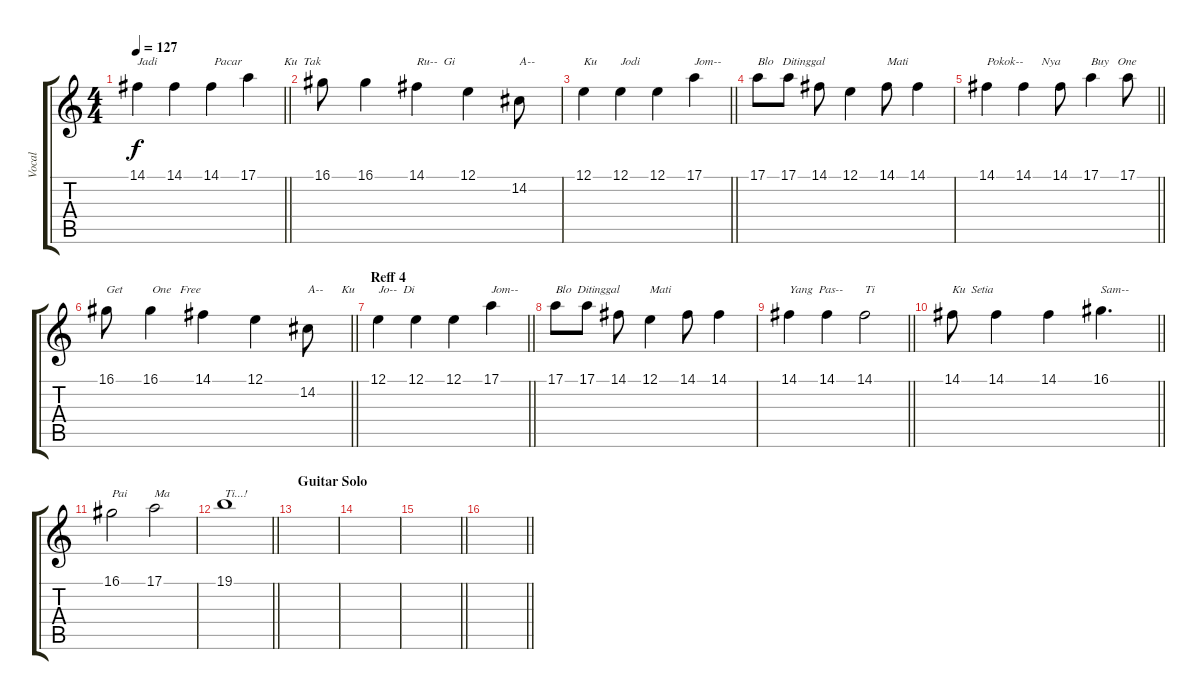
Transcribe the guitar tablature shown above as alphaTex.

\track ("Vocal" "Vocal") {instrument choiraahs}
\staff {score tabs}
\tuning (E4 B3 G3 D3 A2 E2) {hide}
\ts (4 4)
\tempo 127
\clef g2
\barLineRight lightlight
\ks c
14.1.4{txt "Jadi      " dy f} 14.1.4 14.1.4{txt " Pacar              Ku  Tak  "} 17.1.4 |
16.1.8 16.1.4 14.1.4{txt "Ru--  Gi"} 12.1.4 14.2.8{txt "A--          "} |
\barLineRight lightlight
12.1.4{txt "Ku "} 12.1.4{txt "Jodi "} 12.1.4 17.1.4{txt "Jom--"} |
17.1.8{txt "Blo   Ditinggal "} 17.1.8 14.1.8 12.1.4 14.1.8{txt "Mati"} 14.1.4 |
\barLineRight lightlight
14.1.4{txt "Pokok--      Nya "} 14.1.4 14.1.8 17.1.4{txt "Buy   One"} 17.1.8 |
\barLineRight lightlight
16.1.8{txt "Get          One   Free"} 16.1.4 14.1.4 12.1.4 14.2.8{txt "A--      Ku        Jo--  Di "} |
\section ("" "Reff 4")
\barLineRight lightlight
12.1.4 12.1.4 12.1.4 17.1.4{txt "Jom--"} |
17.1.8{txt "Blo  Ditinggal          Mati"} 17.1.8 14.1.8 12.1.4 14.1.8 14.1.4 |
\barLineRight lightlight
14.1.4{txt "Yang  Pas--"} 14.1.4 14.1.2{txt "Ti    "} |
\barLineRight lightlight
14.1.8{txt "Ku  Setia  "} 14.1.4 14.1.4 16.1.4{d txt "Sam--"} |
16.1.2{txt "Pai    "} 17.1.2{txt "Ma"} |
\barLineRight lightlight
19.1.1{txt "Ti...!"} |
\section ("" "Guitar Solo")
|
|
\barLineRight lightlight
|
\barLineRight lightlight
